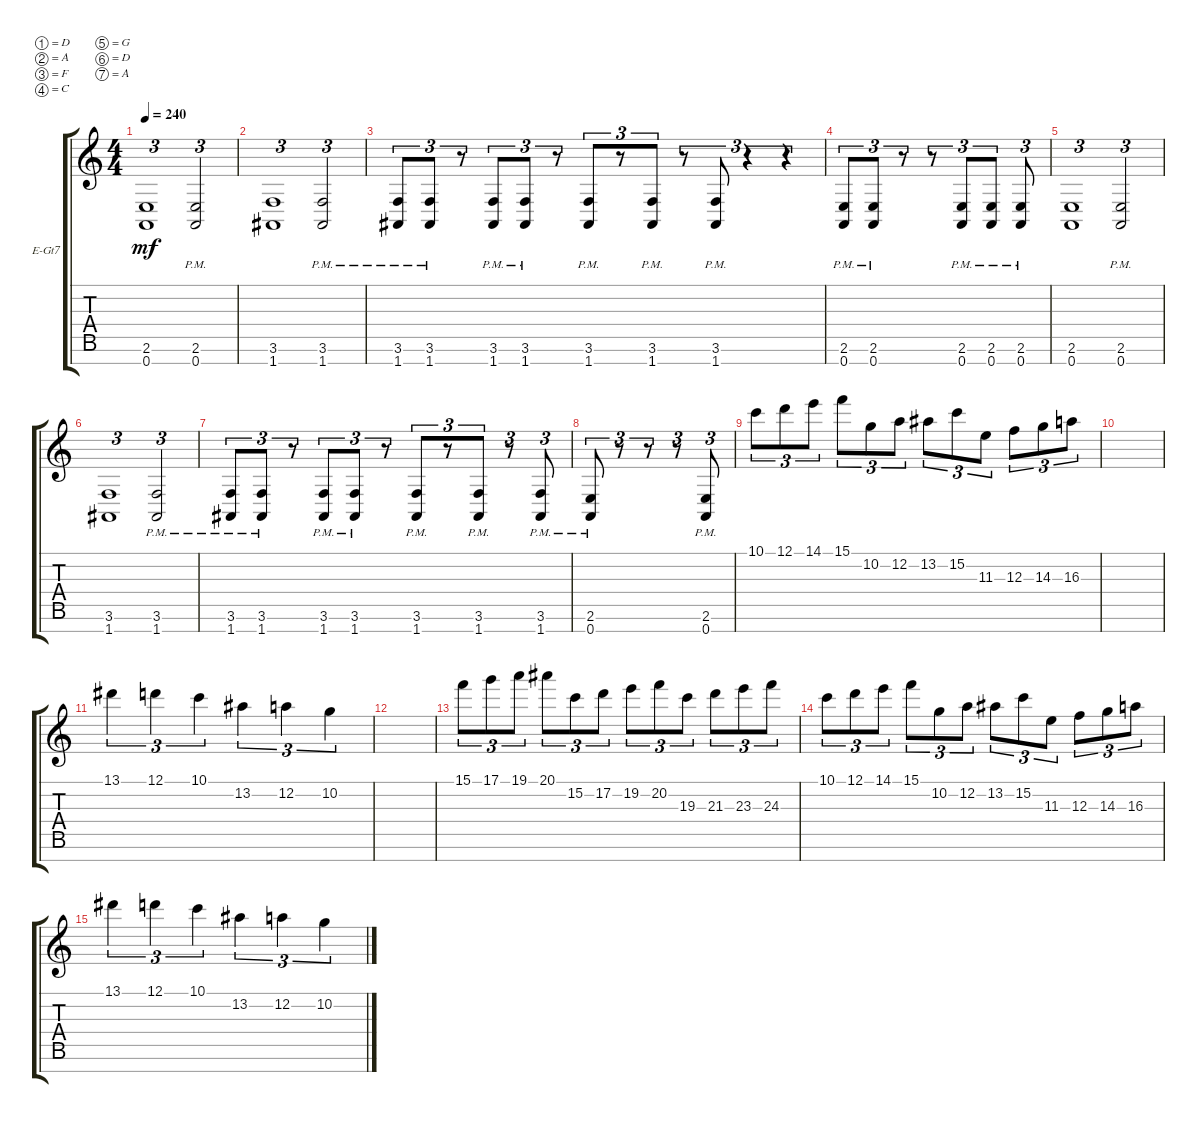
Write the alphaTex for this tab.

\defaultSystemsLayout 4
\bracketExtendMode groupsimilarinstruments
\firstSystemTrackNameOrientation horizontal
\otherSystemsTrackNameOrientation horizontal
\track ("Electric Guitar" "E-Gt7") {instrument distortionguitar}
\staff {score tabs}
\tuning (D4 A3 F3 C3 G2 D2 A1)
\ts (4 4)
\tempo 240
\clef g2
\ks c
(0.7 2.6).1{tu (3 2) dy mf} (0.7 2.6{pm}).2{tu (3 2)} |
(1.7 3.6).1{tu (3 2)} (1.7 3.6{pm}).2{tu (3 2)} |
(1.7{pm} 3.6).8{tu (3 2)} (1.7{pm} 3.6).8{tu (3 2)} r.8{tu (3 2)} (1.7{pm} 3.6).8{tu (3 2)} (1.7{pm} 3.6).8{tu (3 2)} r.8{tu (3 2)} (1.7{pm} 3.6).8{tu (3 2)} r.8{tu (3 2)} (1.7{pm} 3.6).8{tu (3 2)} r.8{tu (3 2)} (1.7{pm} 3.6).8{tu (3 2)} r.4{tu (3 2)} r.4{tu (3 2)} |
(0.7{pm} 2.6{pm}).8{tu (3 2)} (0.7{pm} 2.6{pm}).8{tu (3 2)} r.8{tu (3 2)} r.8{tu (3 2)} (0.7{pm} 2.6{pm}).8{tu (3 2)} (0.7{pm} 2.6{pm}).8{tu (3 2)} (0.7{pm} 2.6{pm}).8{tu (3 2)} |
(0.7 2.6).1{tu (3 2)} (0.7 2.6{pm}).2{tu (3 2)} |
(1.7 3.6).1{tu (3 2)} (1.7 3.6{pm}).2{tu (3 2)} |
(1.7{pm} 3.6).8{tu (3 2)} (1.7{pm} 3.6).8{tu (3 2)} r.8{tu (3 2)} (1.7{pm} 3.6).8{tu (3 2)} (1.7{pm} 3.6).8{tu (3 2)} r.8{tu (3 2)} (1.7{pm} 3.6).8{tu (3 2)} r.8{tu (3 2)} (1.7{pm} 3.6).8{tu (3 2)} r.8{tu (3 2)} (1.7{pm} 3.6).8{tu (3 2)} |
(0.7{pm} 2.6{pm}).8{tu (3 2)} r.8{tu (3 2)} r.8{tu (3 2)} r.8{tu (3 2)} (0.7{pm} 2.6{pm}).8{tu (3 2)} |
10.1.8{tu (3 2)} 12.1.8{tu (3 2)} 14.1.8{tu (3 2)} 15.1.8{tu (3 2)} 10.2.8{tu (3 2)} 12.2.8{tu (3 2)} 13.2.8{tu (3 2)} 15.2.8{tu (3 2)} 11.3.8{tu (3 2)} 12.3.8{tu (3 2)} 14.3.8{tu (3 2)} 16.3.8{tu (3 2)} |
|
13.1.4{tu (3 2)} 12.1.4{tu (3 2)} 10.1.4{tu (3 2)} 13.2.4{tu (3 2)} 12.2.4{tu (3 2)} 10.2.4{tu (3 2)} |
|
15.1.8{tu (3 2)} 17.1.8{tu (3 2)} 19.1.8{tu (3 2)} 20.1.8{tu (3 2)} 15.2.8{tu (3 2)} 17.2.8{tu (3 2)} 19.2.8{tu (3 2)} 20.2.8{tu (3 2)} 19.3.8{tu (3 2)} 21.3.8{tu (3 2)} 23.3.8{tu (3 2)} 24.3.8{tu (3 2)} |
10.1.8{tu (3 2)} 12.1.8{tu (3 2)} 14.1.8{tu (3 2)} 15.1.8{tu (3 2)} 10.2.8{tu (3 2)} 12.2.8{tu (3 2)} 13.2.8{tu (3 2)} 15.2.8{tu (3 2)} 11.3.8{tu (3 2)} 12.3.8{tu (3 2)} 14.3.8{tu (3 2)} 16.3.8{tu (3 2)} |
13.1.4{tu (3 2)} 12.1.4{tu (3 2)} 10.1.4{tu (3 2)} 13.2.4{tu (3 2)} 12.2.4{tu (3 2)} 10.2.4{tu (3 2)}
